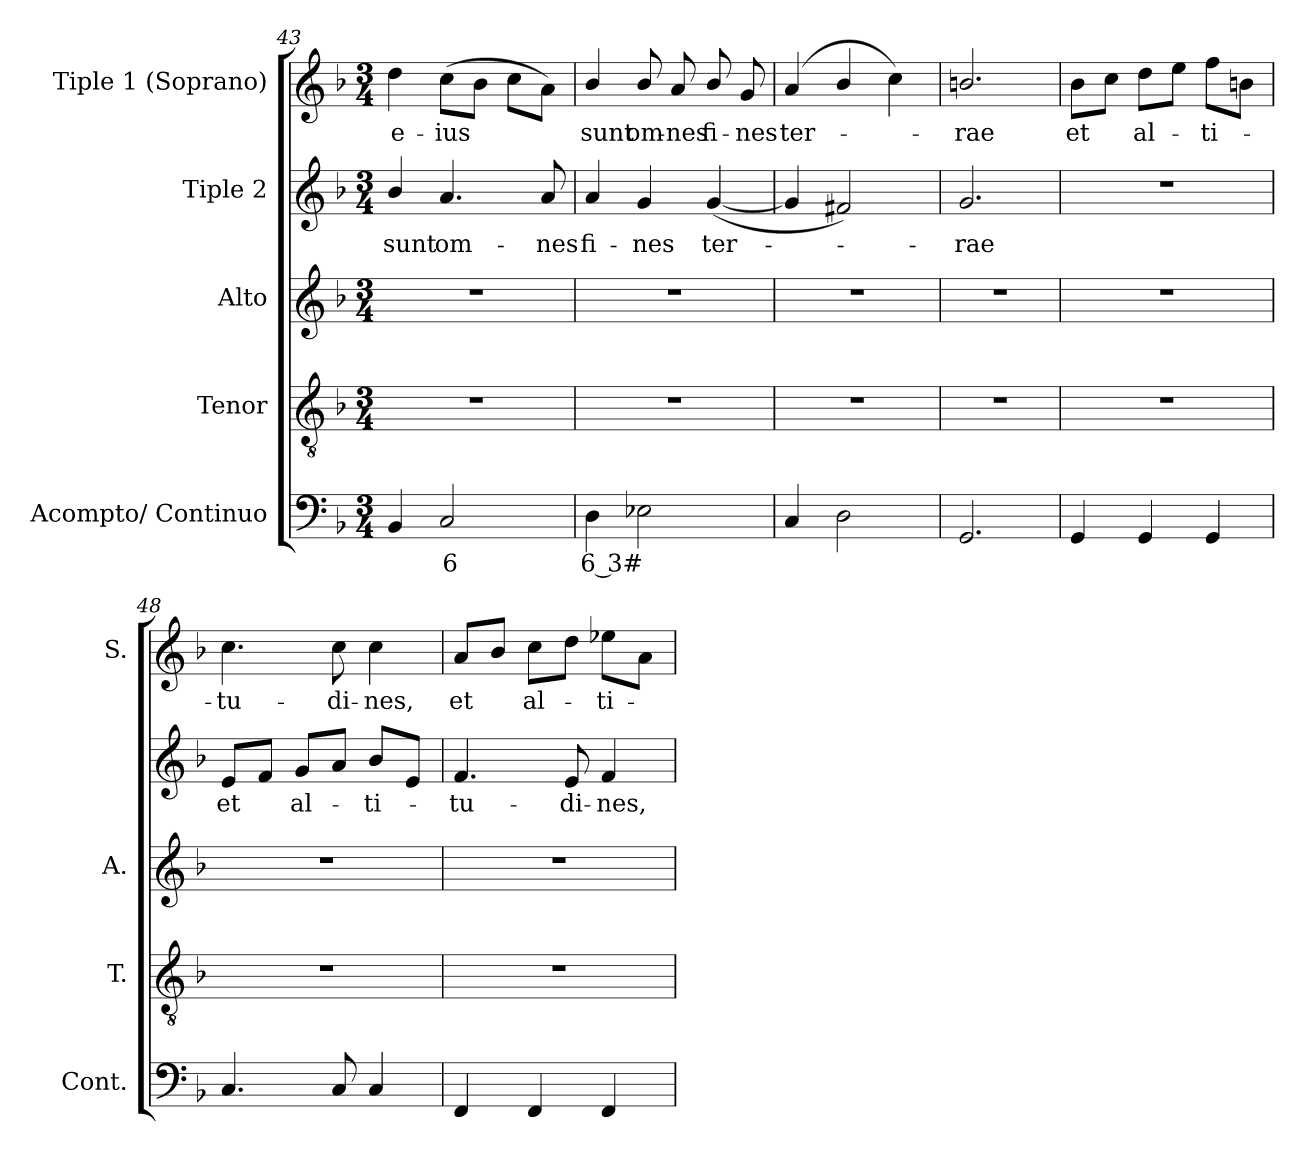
**kern	**text	**kern	**kern	**kern	**text	**kern	**text
*part5	*part5	*part4	*part3	*part2	*part2	*part1	*part1
*staff5	*staff5	*staff4	*staff3	*staff2	*staff2	*staff1	*staff1
*I"Acompto/ Continuo	*	*I"Tenor	*I"Alto	*I"Tiple 2	*	*I"Tiple 1 (Soprano)	*
*I'Cont.	*	*I'T.	*I'A.	*	*	*I'S.	*
*clefF4	*	*clefGv2	*clefG2	*clefG2	*	*clefG2	*
*	*	*ITrd7c12	*	*	*	*	*
*k[b-]	*	*k[b-]	*k[b-]	*k[b-]	*	*k[b-]	*
*F:	*	*F:	*F:	*F:	*	*F:	*
*M3/4	*	*M3/4	*M3/4	*M3/4	*	*M3/4	*
=43	=43	=43	=43	=43	=43	=43	=43
!	!	!LO:N:vis=1	!LO:N:vis=1	!	!	!	!
!	!	!	!	!	!LO:LY:b:color=#000000	!	!
!	!	!	!	!	!	!	!LO:LY:b:color=#000000
4BB-i/	.	2.r	2.r	4b-i/	sunt	4ddi\	e-
!	!LO:LY:b:color=#000000	!	!	!	!	!	!
!	!	!	!	!	!LO:LY:b:color=#000000	!	!
!	!	!	!	!	!	!	!LO:LY:b:color=#000000
2Ci/	6	.	.	4.ai/	om-	(8cci\L	-ius
.	.	.	.	.	.	8b-i\J	.
.	.	.	.	.	.	8cci\L	.
!	!	!	!	!	!LO:LY:b:color=#000000	!	!
.	.	.	.	8ai/	-nes	8ai\J)	.
=44	=44	=44	=44	=44	=44	=44	=44
!	!LO:LY:b:color=#000000	!LO:N:vis=1	!LO:N:vis=1	!	!	!	!
!	!	!	!	!	!LO:LY:b:color=#000000	!	!
!	!	!	!	!	!	!	!LO:LY:b:color=#000000
4Di\	6 3#	2.r	2.r	4ai/	fi-	4b-i/	sunt
!	!	!	!	!	!LO:LY:b:color=#000000	!	!
!	!	!	!	!	!	!	!LO:LY:b:color=#000000
2E-Xi\	.	.	.	4gi/	-nes	8b-i/	om-
!	!	!	!	!	!	!	!LO:LY:b:color=#000000
.	.	.	.	.	.	8ai/	-nes
!	!	!	!	!	!LO:LY:b:color=#000000	!	!
!	!	!	!	!	!	!	!LO:LY:b:color=#000000
.	.	.	.	([4gi/	ter-	8b-i/	fi-
!	!	!	!	!	!	!	!LO:LY:b:color=#000000
.	.	.	.	.	.	8gi/	-nes
=45	=45	=45	=45	=45	=45	=45	=45
!	!	!LO:N:vis=1	!LO:N:vis=1	!	!	!	!
!	!	!	!	!	!	!	!LO:LY:b:color=#000000
4Ci/	.	2.r	2.r	4gi/]	.	(4ai/	ter-
2Di\	.	.	.	2f#Xi/)	.	4b-i/	.
.	.	.	.	.	.	4cci\)	.
=46	=46	=46	=46	=46	=46	=46	=46
!	!	!LO:N:vis=1	!LO:N:vis=1	!	!	!	!
!	!	!	!	!	!LO:LY:b:color=#000000	!	!
!	!	!	!	!	!	!	!LO:LY:b:color=#000000
2.GGi/	.	2.r	2.r	2.gi/	-rae	2.bni/	-rae
!!LO:LB:g=z
=47	=47	=47	=47	=47	=47	=47	=47
!	!	!LO:N:vis=1	!LO:N:vis=1	!LO:N:vis=1	!	!	!
!	!	!	!	!	!	!	!LO:LY:b:color=#000000
4GGi/	.	2.r	2.r	2.r	.	8b-i\L	et
.	.	.	.	.	.	8cci\J	.
!	!	!	!	!	!	!	!LO:LY:b:color=#000000
4GGi/	.	.	.	.	.	8ddi\L	al-
.	.	.	.	.	.	8eei\J	.
!	!	!	!	!	!	!	!LO:LY:b:color=#000000
4GGi/	.	.	.	.	.	8ffi\L	-ti-
.	.	.	.	.	.	8bni\J	.
=48	=48	=48	=48	=48	=48	=48	=48
!	!	!LO:N:vis=1	!LO:N:vis=1	!	!	!	!
!	!	!	!	!	!LO:LY:b:color=#000000	!	!
!	!	!	!	!	!	!	!LO:LY:b:color=#000000
4.Ci/	.	2.r	2.r	8ei/L	et	4.cci\	-tu-
.	.	.	.	8fi/J	.	.	.
!	!	!	!	!	!LO:LY:b:color=#000000	!	!
.	.	.	.	8gi/L	al-	.	.
!	!	!	!	!	!	!	!LO:LY:b:color=#000000
8Ci/	.	.	.	8ai/J	.	8cci\	-di-
!	!	!	!	!	!LO:LY:b:color=#000000	!	!
!	!	!	!	!	!	!	!LO:LY:b:color=#000000
4Ci/	.	.	.	8b-i/L	-ti-	4cci\	-nes,
.	.	.	.	8ei/J	.	.	.
=49	=49	=49	=49	=49	=49	=49	=49
!	!	!LO:N:vis=1	!LO:N:vis=1	!	!	!	!
!	!	!	!	!	!LO:LY:b:color=#000000	!	!
!	!	!	!	!	!	!	!LO:LY:b:color=#000000
4FFi/	.	2.r	2.r	4.fi/	-tu-	8ai/L	et
.	.	.	.	.	.	8b-i/J	.
!	!	!	!	!	!	!	!LO:LY:b:color=#000000
4FFi/	.	.	.	.	.	8cci\L	al-
!	!	!	!	!	!LO:LY:b:color=#000000	!	!
.	.	.	.	8ei/	-di-	8ddi\J	.
!	!	!	!	!	!LO:LY:b:color=#000000	!	!
!	!	!	!	!	!	!	!LO:LY:b:color=#000000
4FFi/	.	.	.	4fi/	-nes,	8ee-Xi\L	-ti-
.	.	.	.	.	.	8ai\J	.
=	=	=	=	=	=	=	=
*-	*-	*-	*-	*-	*-	*-	*-
